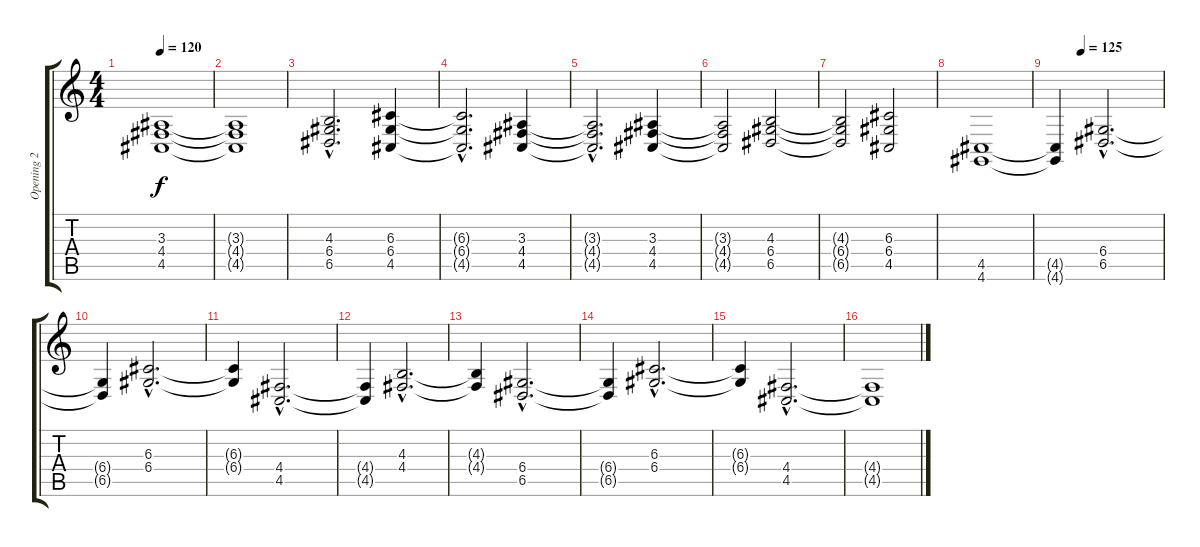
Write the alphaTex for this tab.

\track ("Opening 2" "Opening 2") {instrument pad5bowed}
\staff {score tabs}
\tuning (E4 B3 G3 D3 A2 E2) {hide}
\ts (4 4)
\tempo 120
\clef g2
\ks c
(3.3 4.4 4.5).1{dy f instrument pad5bowed} |
(3.3{t} 4.4{t} 4.5{t}).1 |
(4.3{hac} 6.4{hac} 6.5{hac}).2{d} (6.3 6.4 4.5).4 |
(6.3{hac t} 6.4{hac t} 4.5{hac t}).2{d} (3.3 4.4 4.5).4 |
(3.3{hac t} 4.4{hac t} 4.5{hac t}).2{d} (3.3 4.4 4.5).4 |
(3.3{t} 4.4{t} 4.5{t}).2 (4.3 6.4 6.5).2 |
(4.3{t} 6.4{t} 6.5{t}).2 (6.3 6.4 4.5).2 |
(4.5 4.6).1 |
\tempo (125 0.25)
(4.5{t} 4.6{t}).4 (6.4{hac} 6.5{hac}).2{d} |
(6.4{t} 6.5{t}).4 (6.3{hac} 6.4{hac}).2{d} |
(6.3{t} 6.4{t}).4 (4.4{hac} 4.5{hac}).2{d} |
(4.4{t} 4.5{t}).4 (4.3{hac} 4.4{hac}).2{d} |
(4.3{t} 4.4{t}).4 (6.4{hac} 6.5{hac}).2{d} |
(6.4{t} 6.5{t}).4 (6.3{hac} 6.4{hac}).2{d} |
(6.3{t} 6.4{t}).4 (4.4{hac} 4.5{hac}).2{d} |
(4.4{t} 4.5{t}).1
